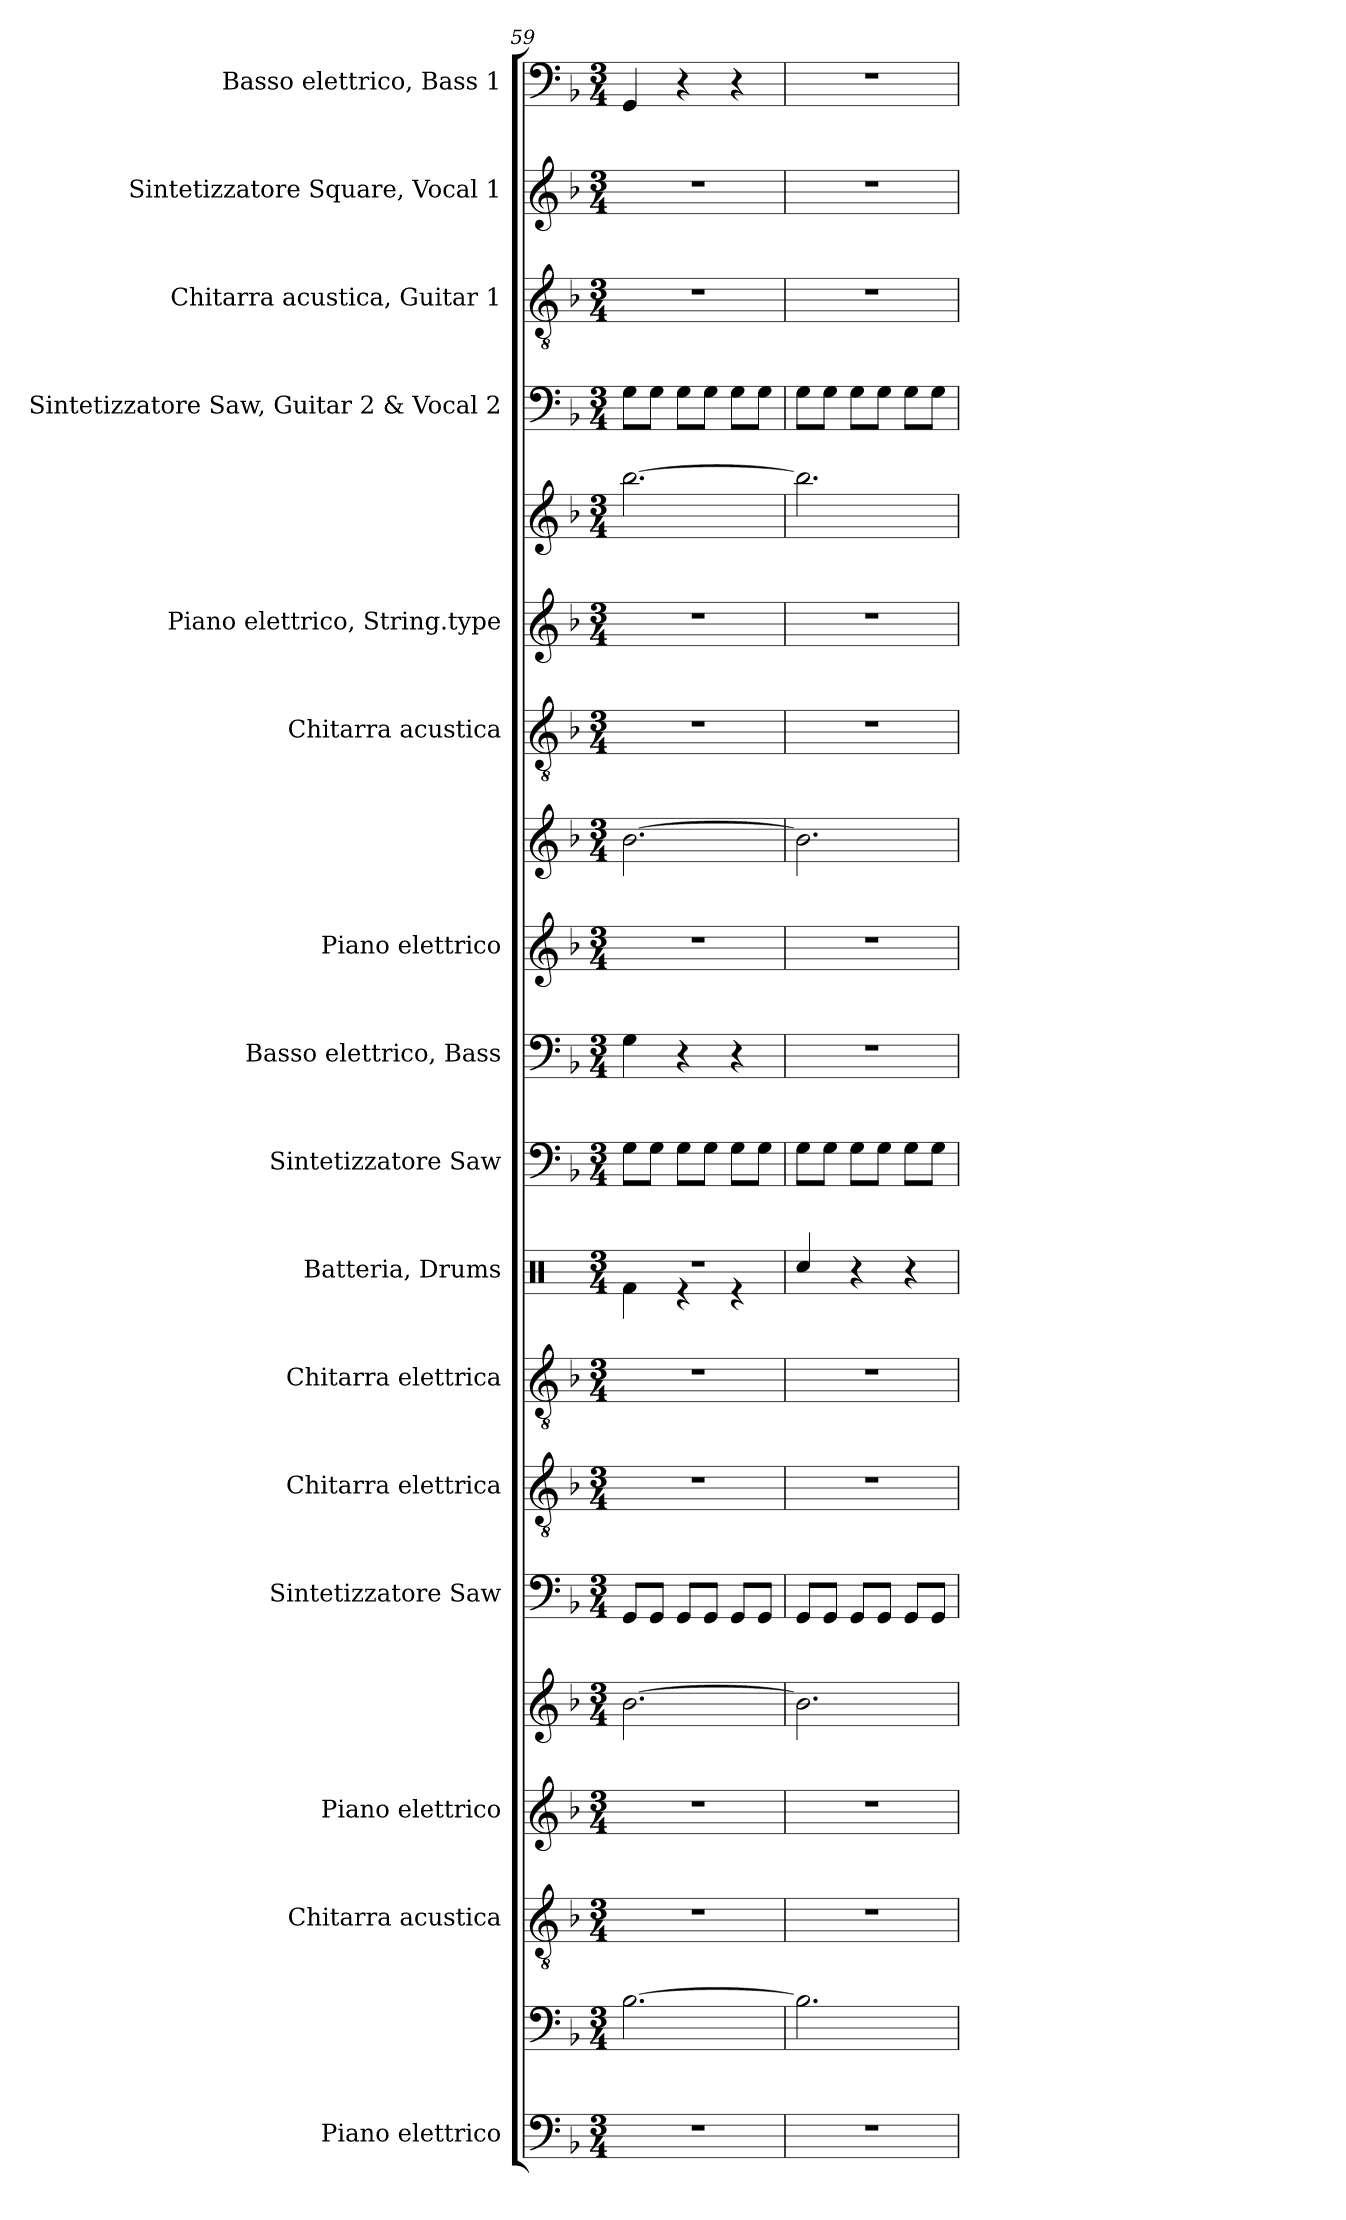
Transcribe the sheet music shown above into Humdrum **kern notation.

**kern	**kern	**kern	**kern	**kern	**kern	**kern	**kern	**kern	**kern	**kern	**kern	**kern	**kern	**kern	**kern	**kern	**kern	**kern	**kern
*part16	*part16	*part15	*part14	*part14	*part13	*part12	*part11	*part10	*part9	*part8	*part7	*part7	*part6	*part5	*part5	*part4	*part3	*part2	*part1
*staff20	*staff19	*staff18	*staff17	*staff16	*staff15	*staff14	*staff13	*staff12	*staff11	*staff10	*staff9	*staff8	*staff7	*staff6	*staff5	*staff4	*staff3	*staff2	*staff1
*I"Piano elettrico	*	*I"Chitarra acustica	*I"Piano elettrico	*	*I"Sintetizzatore Saw	*I"Chitarra elettrica	*I"Chitarra elettrica	*I"Batteria,  Drums	*I"Sintetizzatore Saw	*I"Basso elettrico,  Bass	*I"Piano elettrico	*	*I"Chitarra acustica	*I"Piano elettrico,  String.type	*	*I"Sintetizzatore Saw,  Guitar 2 &amp; Vocal 2	*I"Chitarra acustica,  Guitar 1	*I"Sintetizzatore Square,  Vocal 1	*I"Basso elettrico,  Bass 1
*	*	*	*	*	*I'Sint.	*I'Chit. el.	*I'Chit. el.	*I'Batt.	*I'Sint.	*I'B. el.	*	*	*	*	*	*I'Sint.	*	*I'Sint.	*I'B. el.
*clefF4	*clefF4	*clefGv2	*clefG2	*clefG2	*clefF4	*clefGv2	*clefGv2	*clefX	*clefF4	*clefF4	*clefG2	*clefG2	*clefGv2	*clefG2	*clefG2	*clefF4	*clefGv2	*clefG2	*clefF4
*	*	*	*	*	*	*	*	*	*	*ITrd7c12	*	*	*	*	*	*	*	*	*ITrd7c12
*k[b-]	*k[b-]	*k[b-]	*k[b-]	*k[b-]	*k[b-]	*k[b-]	*k[b-]	*k[]	*k[b-]	*k[b-]	*k[b-]	*k[b-]	*k[b-]	*k[b-]	*k[b-]	*k[b-]	*k[b-]	*k[b-]	*k[b-]
*M3/4	*M3/4	*M3/4	*M3/4	*M3/4	*M3/4	*M3/4	*M3/4	*M3/4	*M3/4	*M3/4	*M3/4	*M3/4	*M3/4	*M3/4	*M3/4	*M3/4	*M3/4	*M3/4	*M3/4
=59	=59	=59	=59	=59	=59	=59	=59	=59	=59	=59	=59	=59	=59	=59	=59	=59	=59	=59	=59
*	*	*	*	*	*	*	*	*^	*	*	*	*	*	*	*	*	*	*	*
2.r	[2.B-\	2.r	2.r	[2.b-\	8GG/L	2.r	2.r	2.r	4Rf\	8G\L	4GG\	2.r	[2.b-\	2.r	2.r	[2.bb-\	8G\L	2.r	2.r	4GGG/
.	.	.	.	.	8GG/J	.	.	.	.	8G\J	.	.	.	.	.	.	8G\J	.	.	.
.	.	.	.	.	8GG/L	.	.	.	4r	8G\L	4r	.	.	.	.	.	8G\L	.	.	4r
.	.	.	.	.	8GG/J	.	.	.	.	8G\J	.	.	.	.	.	.	8G\J	.	.	.
.	.	.	.	.	8GG/L	.	.	.	4r	8G\L	4r	.	.	.	.	.	8G\L	.	.	4r
.	.	.	.	.	8GG/J	.	.	.	.	8G\J	.	.	.	.	.	.	8G\J	.	.	.
*	*	*	*	*	*	*	*	*v	*v	*	*	*	*	*	*	*	*	*	*	*
=60	=60	=60	=60	=60	=60	=60	=60	=60	=60	=60	=60	=60	=60	=60	=60	=60	=60	=60	=60
2.r	2.B-\]	2.r	2.r	2.b-\]	8GG/L	2.r	2.r	4Rcc/	8G\L	2.r	2.r	2.b-\]	2.r	2.r	2.bb-\]	8G\L	2.r	2.r	2.r
.	.	.	.	.	8GG/J	.	.	.	8G\J	.	.	.	.	.	.	8G\J	.	.	.
.	.	.	.	.	8GG/L	.	.	4r	8G\L	.	.	.	.	.	.	8G\L	.	.	.
.	.	.	.	.	8GG/J	.	.	.	8G\J	.	.	.	.	.	.	8G\J	.	.	.
.	.	.	.	.	8GG/L	.	.	4r	8G\L	.	.	.	.	.	.	8G\L	.	.	.
.	.	.	.	.	8GG/J	.	.	.	8G\J	.	.	.	.	.	.	8G\J	.	.	.
=	=	=	=	=	=	=	=	=	=	=	=	=	=	=	=	=	=	=	=
*-	*-	*-	*-	*-	*-	*-	*-	*-	*-	*-	*-	*-	*-	*-	*-	*-	*-	*-	*-
